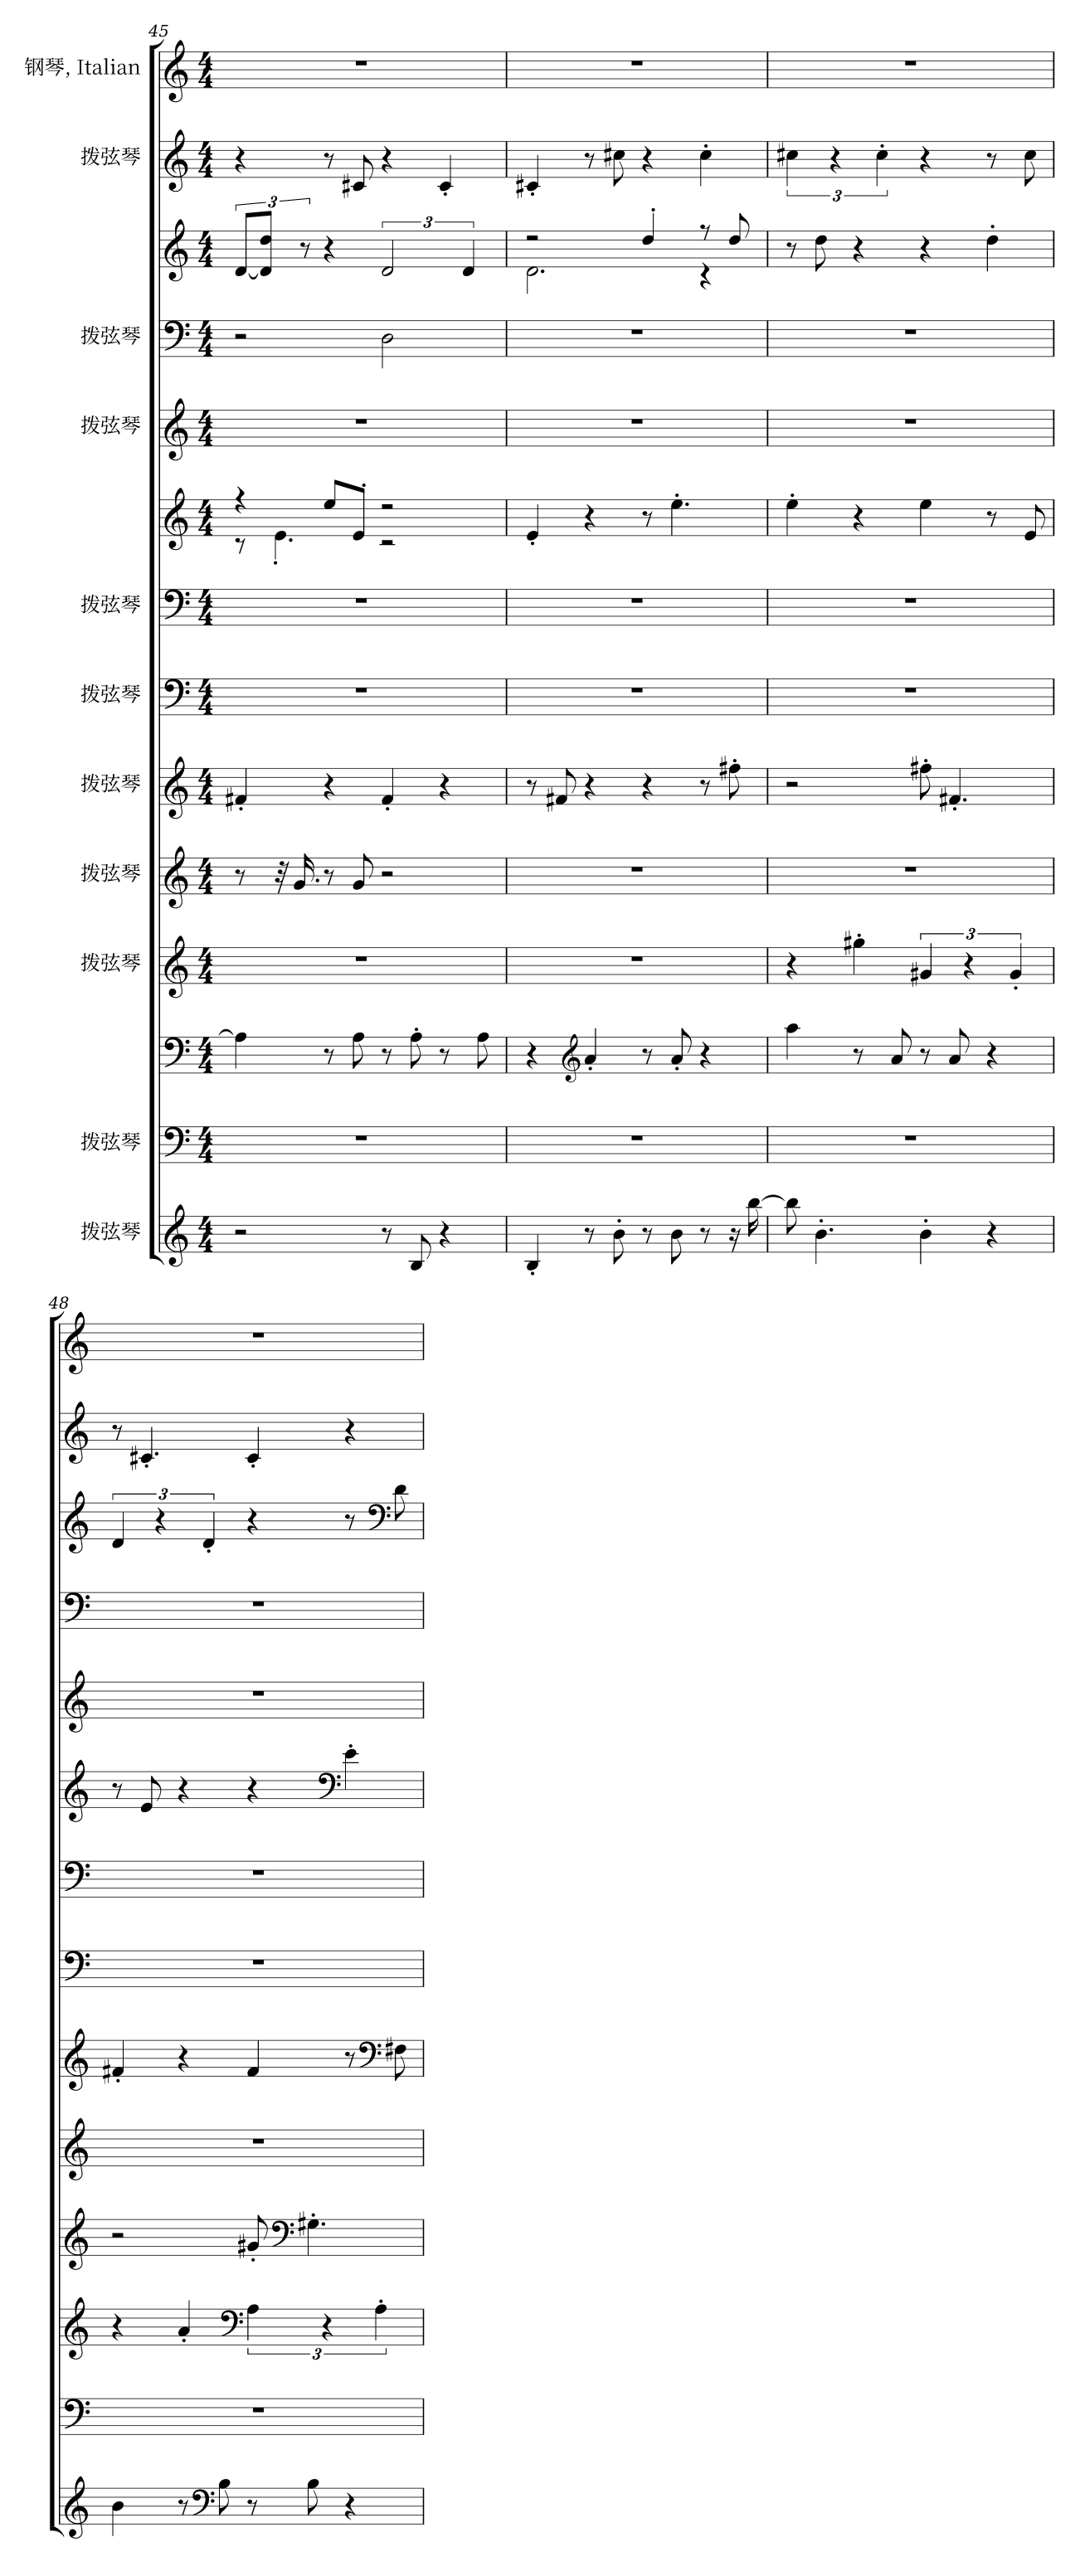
**kern	**kern	**kern	**kern	**kern	**kern	**kern	**kern	**kern	**kern	**kern	**kern	**kern	**kern
*part11	*part10	*part10	*part9	*part8	*part7	*part6	*part5	*part5	*part4	*part3	*part3	*part2	*part1
*staff14	*staff13	*staff12	*staff11	*staff10	*staff9	*staff8	*staff7	*staff6	*staff5	*staff4	*staff3	*staff2	*staff1
*I"拨弦琴	*I"拨弦琴	*	*I"拨弦琴	*I"拨弦琴	*I"拨弦琴	*I"拨弦琴	*I"拨弦琴	*	*I"拨弦琴	*I"拨弦琴	*	*I"拨弦琴	*I"钢琴, Italian
*clefG2	*clefF4	*clefF4	*clefG2	*clefG2	*clefG2	*clefF4	*clefF4	*clefG2	*clefG2	*clefF4	*clefG2	*clefG2	*clefG2
*k[]	*k[]	*k[]	*k[]	*k[]	*k[]	*k[]	*k[]	*k[]	*k[]	*k[]	*k[]	*k[]	*k[]
*M4/4	*M4/4	*M4/4	*M4/4	*M4/4	*M4/4	*M4/4	*M4/4	*M4/4	*M4/4	*M4/4	*M4/4	*M4/4	*M4/4
=45	=45	=45	=45	=45	=45	=45	=45	=45	=45	=45	=45	=45	=45
*	*	*	*	*	*	*	*	*^	*	*	*	*	*
2r	1r	4A\]	1r	8r	4f#X'/	1r	1r	4r	8r	1r	2r	[12d/L	4r	1r
.	.	.	.	.	.	.	.	.	.	.	.	12d/] 12dd/J	.	.
.	.	.	.	32r	.	.	.	.	4.e'\	.	.	.	.	.
.	.	.	.	16.g/	.	.	.	.	.	.	.	.	.	.
.	.	.	.	.	.	.	.	.	.	.	.	12r	.	.
.	.	8r	.	8r	4r	.	.	8ee/L	.	.	.	4r	8r	.
.	.	8A\	.	8g/	.	.	.	8e'/J	.	.	.	.	8c#X/	.
8r	.	8r	.	2r	4f#'/	.	.	2r	2r	.	2D\	3d/	4r	.
8B/	.	8A'\	.	.	.	.	.	.	.	.	.	.	.	.
4r	.	8r	.	.	4r	.	.	.	.	.	.	.	4c#'/	.
.	.	.	.	.	.	.	.	.	.	.	.	6d/	.	.
.	.	8A\	.	.	.	.	.	.	.	.	.	.	.	.
*	*	*	*	*	*	*	*	*v	*v	*	*	*	*	*
!!LO:PB:g=z
=46	=46	=46	=46	=46	=46	=46	=46	=46	=46	=46	=46	=46	=46
*	*	*	*	*	*	*	*	*	*	*	*^	*	*
4B'/	1r	4r	1r	1r	8r	1r	1r	4e'/	1r	1r	2r	2.d\	4c#X'/	1r
.	.	.	.	.	8f#X/	.	.	.	.	.	.	.	.	.
*	*	*clefG2	*	*	*	*	*	*	*	*	*	*	*	*
8r	.	4a'/	.	.	4r	.	.	4r	.	.	.	.	8r	.
8b'\	.	.	.	.	.	.	.	.	.	.	.	.	8cc#X\	.
8r	.	8r	.	.	4r	.	.	8r	.	.	4dd'/	.	4r	.
8b\	.	8a'/	.	.	.	.	.	4.ee'\	.	.	.	.	.	.
8r	.	4r	.	.	8r	.	.	.	.	.	8r	4r	4cc#'\	.
16r	.	.	.	.	8ff#X'\	.	.	.	.	.	8dd/	.	.	.
[16bb\	.	.	.	.	.	.	.	.	.	.	.	.	.	.
*	*	*	*	*	*	*	*	*	*	*	*v	*v	*	*
=47	=47	=47	=47	=47	=47	=47	=47	=47	=47	=47	=47	=47	=47
8bb\]	1r	4aa\	4r	1r	2r	1r	1r	4ee'\	1r	1r	8r	6cc#X\	1r
4.b'\	.	.	.	.	.	.	.	.	.	.	8dd\	.	.
.	.	.	.	.	.	.	.	.	.	.	.	6r	.
.	.	8r	4gg#X'\	.	.	.	.	4r	.	.	4r	.	.
.	.	.	.	.	.	.	.	.	.	.	.	6cc#'\	.
.	.	8a/	.	.	.	.	.	.	.	.	.	.	.
4b'\	.	8r	6g#X/	.	8ff#X'\	.	.	4ee\	.	.	4r	4r	.
.	.	8a/	.	.	4.f#X'/	.	.	.	.	.	.	.	.
.	.	.	6r	.	.	.	.	.	.	.	.	.	.
4r	.	4r	.	.	.	.	.	8r	.	.	4dd'\	8r	.
.	.	.	6g#'/	.	.	.	.	.	.	.	.	.	.
.	.	.	.	.	.	.	.	8e/	.	.	.	8cc#\	.
=48	=48	=48	=48	=48	=48	=48	=48	=48	=48	=48	=48	=48	=48
4b\	1r	4r	2r	1r	4f#X'/	1r	1r	8r	1r	1r	6d/	8r	1r
.	.	.	.	.	.	.	.	8e/	.	.	.	4.c#X'/	.
.	.	.	.	.	.	.	.	.	.	.	6r	.	.
8r	.	4a'/	.	.	4r	.	.	4r	.	.	.	.	.
.	.	.	.	.	.	.	.	.	.	.	6d'/	.	.
*clefF4	*	*	*	*	*	*	*	*	*	*	*	*	*
8B\	.	.	.	.	.	.	.	.	.	.	.	.	.
*	*	*clefF4	*	*	*	*	*	*	*	*	*	*	*
8r	.	6A\	8g#X'/	.	4f#/	.	.	4r	.	.	4r	4c#'/	.
*	*	*	*clefF4	*	*	*	*	*	*	*	*	*	*
8B\	.	.	4.G#X'\	.	.	.	.	.	.	.	.	.	.
.	.	6r	.	.	.	.	.	.	.	.	.	.	.
*	*	*	*	*	*	*	*	*clefF4	*	*	*	*	*
4r	.	.	.	.	8r	.	.	4e'\	.	.	8r	4r	.
.	.	6A'\	.	.	.	.	.	.	.	.	.	.	.
*	*	*	*	*	*clefF4	*	*	*	*	*	*clefF4	*	*
.	.	.	.	.	8F#X\	.	.	.	.	.	8d\	.	.
=	=	=	=	=	=	=	=	=	=	=	=	=	=
*-	*-	*-	*-	*-	*-	*-	*-	*-	*-	*-	*-	*-	*-
